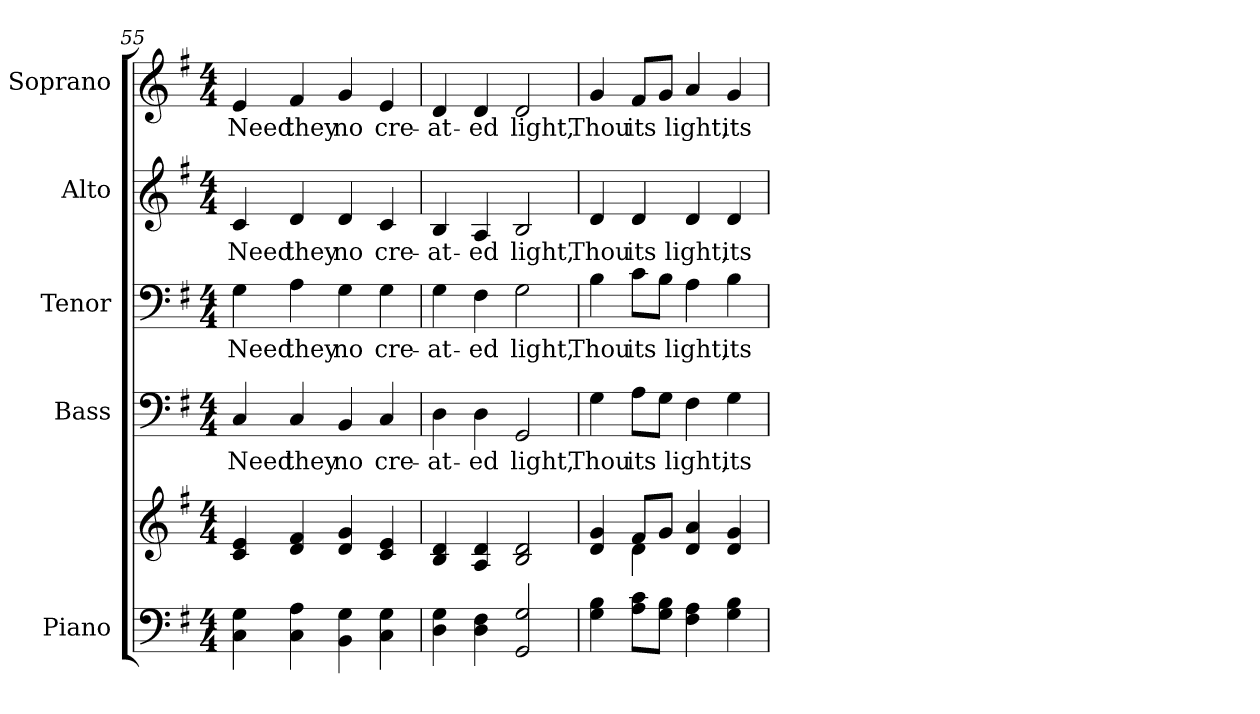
**kern	**kern	**kern	**text	**kern	**text	**kern	**text	**kern	**text
*part5	*part5	*part4	*part4	*part3	*part3	*part2	*part2	*part1	*part1
*staff6	*staff5	*staff4	*staff4	*staff3	*staff3	*staff2	*staff2	*staff1	*staff1
*I"Piano	*	*I"Bass	*	*I"Tenor	*	*I"Alto	*	*I"Soprano	*
*I'Pno.	*	*I'B.	*	*I'T.	*	*I'A.	*	*I'S.	*
!!LO:PB:g=z
*clefF4	*clefG2	*clefF4	*	*clefF4	*	*clefG2	*	*clefG2	*
*k[f#]	*k[f#]	*k[f#]	*	*k[f#]	*	*k[f#]	*	*k[f#]	*
*G:	*G:	*G:	*	*G:	*	*G:	*	*G:	*
*M4/4	*M4/4	*M4/4	*	*M4/4	*	*M4/4	*	*M4/4	*
=55	=55	=55	=55	=55	=55	=55	=55	=55	=55
!	!	!	!LO:LY:b:color=#000000	!	!	!	!	!	!
!	!	!	!	!	!LO:LY:b:color=#000000	!	!	!	!
!	!	!	!	!	!	!	!LO:LY:b:color=#000000	!	!
!	!	!	!	!	!	!	!	!	!LO:LY:b:color=#000000
4Ci\ 4Gi	4ci/ 4ei	4Ci/	Need	4Gi\	Need	4ci/	Need	4ei/	Need
!	!	!	!LO:LY:b:color=#000000	!	!	!	!	!	!
!	!	!	!	!	!LO:LY:b:color=#000000	!	!	!	!
!	!	!	!	!	!	!	!LO:LY:b:color=#000000	!	!
!	!	!	!	!	!	!	!	!	!LO:LY:b:color=#000000
4Ci\ 4Ai	4di/ 4f#i	4Ci/	they	4Ai\	they	4di/	they	4f#i/	they
!	!	!	!LO:LY:b:color=#000000	!	!	!	!	!	!
!	!	!	!	!	!LO:LY:b:color=#000000	!	!	!	!
!	!	!	!	!	!	!	!LO:LY:b:color=#000000	!	!
!	!	!	!	!	!	!	!	!	!LO:LY:b:color=#000000
4BBi\ 4Gi	4di/ 4gi	4BBi/	no	4Gi\	no	4di/	no	4gi/	no
!	!	!	!LO:LY:b:color=#000000	!	!	!	!	!	!
!	!	!	!	!	!LO:LY:b:color=#000000	!	!	!	!
!	!	!	!	!	!	!	!LO:LY:b:color=#000000	!	!
!	!	!	!	!	!	!	!	!	!LO:LY:b:color=#000000
4Ci\ 4Gi	4ci/ 4ei	4Ci/	cre-	4Gi\	cre-	4ci/	cre-	4ei/	cre-
=56	=56	=56	=56	=56	=56	=56	=56	=56	=56
!	!	!	!LO:LY:b:color=#000000	!	!	!	!	!	!
!	!	!	!	!	!LO:LY:b:color=#000000	!	!	!	!
!	!	!	!	!	!	!	!LO:LY:b:color=#000000	!	!
!	!	!	!	!	!	!	!	!	!LO:LY:b:color=#000000
4Di\ 4Gi	4Bi/ 4di	4Di\	-at-	4Gi\	-at-	4Bi/	-at-	4di/	-at-
!	!	!	!LO:LY:b:color=#000000	!	!	!	!	!	!
!	!	!	!	!	!LO:LY:b:color=#000000	!	!	!	!
!	!	!	!	!	!	!	!LO:LY:b:color=#000000	!	!
!	!	!	!	!	!	!	!	!	!LO:LY:b:color=#000000
4Di\ 4F#i	4Ai/ 4di	4Di\	-ed	4F#i\	-ed	4Ai/	-ed	4di/	-ed
!	!	!	!LO:LY:b:color=#000000	!	!	!	!	!	!
!	!	!	!	!	!LO:LY:b:color=#000000	!	!	!	!
!	!	!	!	!	!	!	!LO:LY:b:color=#000000	!	!
!	!	!	!	!	!	!	!	!	!LO:LY:b:color=#000000
2GGi/ 2Gi	2Bi/ 2di	2GGi/	light,	2Gi\	light,	2Bi/	light,	2di/	light,
=57	=57	=57	=57	=57	=57	=57	=57	=57	=57
*	*^	*	*	*	*	*	*	*	*
!	!	!	!	!LO:LY:b:color=#000000	!	!	!	!	!	!
!	!	!	!	!	!	!LO:LY:b:color=#000000	!	!	!	!
!	!	!	!	!	!	!	!	!LO:LY:b:color=#000000	!	!
!	!	!	!	!	!	!	!	!	!	!LO:LY:b:color=#000000
4Gi\ 4Bi	4di/ 4gi	4ryy	4Gi\	Thou	4Bi\	Thou	4di/	Thou	4gi/	Thou
!	!	!	!	!LO:LY:b:color=#000000	!	!	!	!	!	!
!	!	!	!	!	!	!LO:LY:b:color=#000000	!	!	!	!
!	!	!	!	!	!	!	!	!LO:LY:b:color=#000000	!	!
!	!	!	!	!	!	!	!	!	!	!LO:LY:b:color=#000000
8Ai\ 8ciL	8f#i/L	4di\	8Ai\L	its	8ci\L	its	4di/	its	8f#i/L	its
8Gi\ 8BiJ	8gi/J	.	8Gi\J	.	8Bi\J	.	.	.	8gi/J	.
!	!	!	!	!LO:LY:b:color=#000000	!	!	!	!	!	!
!	!	!	!	!	!	!LO:LY:b:color=#000000	!	!	!	!
!	!	!	!	!	!	!	!	!LO:LY:b:color=#000000	!	!
!	!	!	!	!	!	!	!	!	!	!LO:LY:b:color=#000000
4F#i\ 4Ai	4di/ 4ai	2ryy	4F#i\	light,	4Ai\	light,	4di/	light,	4ai/	light,
!	!	!	!	!LO:LY:b:color=#000000	!	!	!	!	!	!
!	!	!	!	!	!	!LO:LY:b:color=#000000	!	!	!	!
!	!	!	!	!	!	!	!	!LO:LY:b:color=#000000	!	!
!	!	!	!	!	!	!	!	!	!	!LO:LY:b:color=#000000
4Gi\ 4Bi	4di/ 4gi	.	4Gi\	its	4Bi\	its	4di/	its	4gi/	its
*	*v	*v	*	*	*	*	*	*	*	*
=	=	=	=	=	=	=	=	=	=
*-	*-	*-	*-	*-	*-	*-	*-	*-	*-
